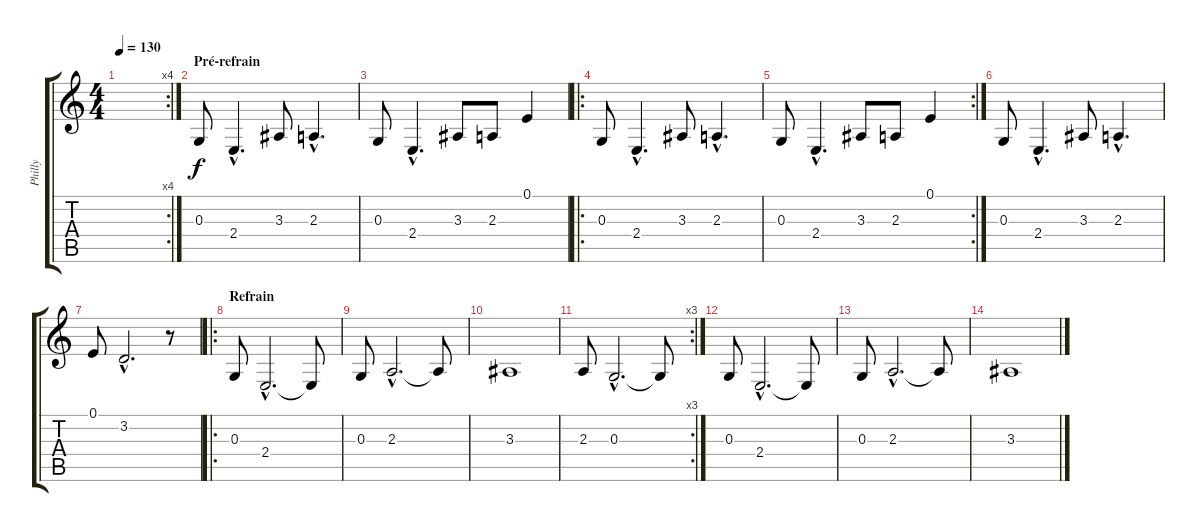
\track ("Philly" "Philly") {instrument altosax}
\staff {score tabs}
\tuning (E4 B3 G3 D3 A2 E2) {hide}
\rc 4
\ts (4 4)
\tempo 130
\clef g2
\ks c
|
\section ("" "Pré-refrain")
0.3.8 2.4{hac}.4{d} 3.3.8 2.3{hac}.4{d} |
0.3.8 2.4{hac}.4{d} 3.3.8 2.3.8 0.1.4 |
\ro
0.3.8 2.4{hac}.4{d} 3.3.8 2.3{hac}.4{d} |
\rc 2
0.3.8 2.4{hac}.4{d} 3.3.8 2.3.8 0.1.4 |
0.3.8 2.4{hac}.4{d} 3.3.8 2.3{hac}.4{d} |
0.1.8 3.2{hac}.2{d} r.8 |
\ro
\section ("" "Refrain")
0.3.8{volume 12} 2.4{hac}.2{d} 2.4{t}.8 |
0.3.8 2.3{hac}.2{d} 2.3{t}.8 |
3.3.1 |
\rc 3
2.3.8 0.3{hac}.2{d} 0.3{t}.8 |
0.3.8 2.4{hac}.2{d} 2.4{t}.8 |
0.3.8 2.3{hac}.2{d} 2.3{t}.8 |
3.3.1
